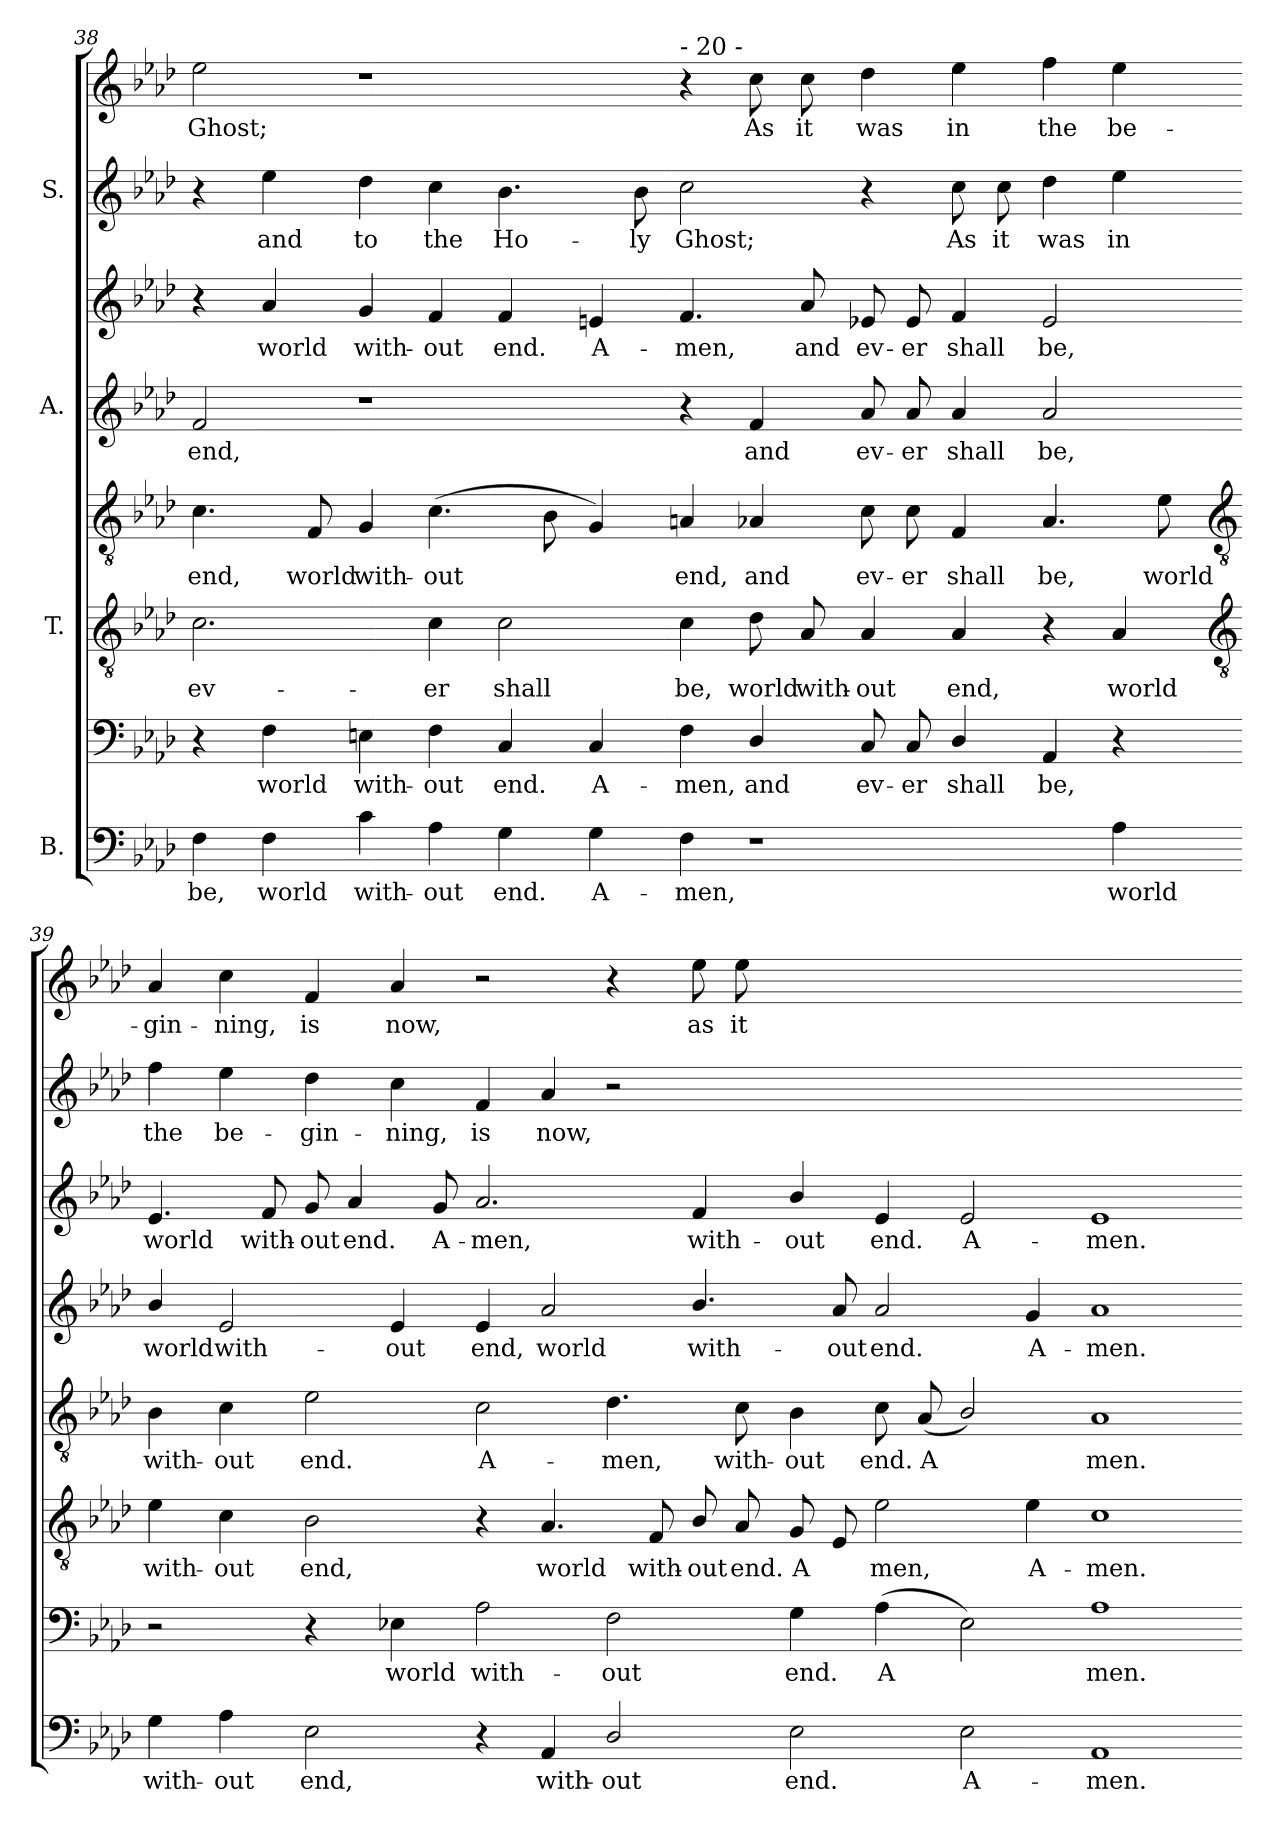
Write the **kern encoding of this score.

**kern	**text	**kern	**text	**kern	**text	**kern	**text	**kern	**text	**kern	**text	**kern	**text	**kern	**text
*part4	*part4	*part4	*part4	*part3	*part3	*part3	*part3	*part2	*part2	*part2	*part2	*part1	*part1	*part1	*part1
*staff8	*staff8	*staff7	*staff7	*staff6	*staff6	*staff5	*staff5	*staff4	*staff4	*staff3	*staff3	*staff2	*staff2	*staff1	*staff1
*I"B.	*	*	*	*I"T.	*	*	*	*I"A.	*	*	*	*I"S.	*	*	*
!!LO:LB:g=z
*clefF4	*	*clefF4	*	*clefGv2	*	*clefGv2	*	*clefG2	*	*clefG2	*	*clefG2	*	*clefG2	*
*k[b-e-a-d-]	*	*k[b-e-a-d-]	*	*k[b-e-a-d-]	*	*k[b-e-a-d-]	*	*k[b-e-a-d-]	*	*k[b-e-a-d-]	*	*k[b-e-a-d-]	*	*k[b-e-a-d-]	*
*A-:	*	*A-:	*	*A-:	*	*A-:	*	*A-:	*	*A-:	*	*A-:	*	*A-:	*
=38	=38	=38	=38	=38	=38	=38	=38	=38	=38	=38	=38	=38	=38	=38	=38
!	!LO:LY:b	!	!	!	!LO:LY:b	!	!LO:LY:b	!	!LO:LY:b	!	!	!	!	!	!LO:LY:b
4F	be,	4r	.	2.c	ev-	4.c	end,	2f	end,	4r	.	4r	.	2ee-	Ghost;
!	!LO:LY:b	!	!LO:LY:b	!	!	!	!	!	!	!	!LO:LY:b	!	!LO:LY:b	!	!
4F	world	4F	world	.	.	.	.	.	.	4a-	world	4ee-	-and	.	.
!	!	!	!	!	!	!	!LO:LY:b	!	!	!	!	!	!	!	!
.	.	.	.	.	.	8F	world	.	.	.	.	.	.	.	.
!	!LO:LY:b	!	!LO:LY:b	!	!	!	!LO:LY:b	!	!	!	!LO:LY:b	!	!LO:LY:b	!	!
4c	with-	4En	with-	.	.	4G	with-	1r	.	4g	with-	4dd-	to	1r	.
!	!LO:LY:b	!	!LO:LY:b	!	!LO:LY:b	!	!LO:LY:b	!	!	!	!LO:LY:b	!	!LO:LY:b	!	!
4A-	-out	4F	-out	4c	-er	(>4.c	-out	.	.	4f	-out	4cc	the	.	.
!	!LO:LY:b	!	!LO:LY:b	!	!LO:LY:b	!	!	!	!	!	!LO:LY:b	!	!LO:LY:b	!	!
4G	end.	4C	end.	2c	shall	.	.	.	.	4f	end.	4.b-	Ho-	.	.
.	.	.	.	.	.	8B-	.	.	.	.	.	.	.	.	.
!	!LO:LY:b	!	!LO:LY:b	!	!	!	!	!	!	!	!LO:LY:b	!	!	!	!
4G	A-	4C	A-	.	.	4G)	.	.	.	4en	A-	.	.	.	.
!	!	!	!	!	!	!	!	!	!	!	!	!	!LO:LY:b	!	!
.	.	.	.	.	.	.	.	.	.	.	.	8b-	-ly	.	.
!	!	!	!	!	!	!	!	!	!	!	!	!	!	!LO:TX:a:t=- 20 -	!
!	!LO:LY:b	!	!LO:LY:b	!	!LO:LY:b	!	!LO:LY:b	!	!	!	!LO:LY:b	!	!LO:LY:b	!	!
4F	-men,	4F	-men,	4c	be,	4An	end,	4r	.	4.f	-men,	2cc	Ghost;	4r	.
!	!	!	!LO:LY:b	!	!LO:LY:b	!	!LO:LY:b	!	!LO:LY:b	!	!	!	!	!	!LO:LY:b
1r	.	4D-/	and	8d-	world	4A-X	and	4f	and	.	.	.	.	8cc	As
!	!	!	!	!	!LO:LY:b	!	!	!	!	!	!LO:LY:b	!	!	!	!LO:LY:b
.	.	.	.	8A-	with-	.	.	.	.	8a-	and	.	.	8cc	it
!	!	!	!LO:LY:b	!	!LO:LY:b	!	!LO:LY:b	!	!LO:LY:b	!	!LO:LY:b	!	!	!	!LO:LY:b
.	.	8C/	ev-	4A-	-out	8c	ev-	8a-	ev-	8e-X	ev-	4r	.	4dd-	was
!	!	!	!LO:LY:b	!	!	!	!LO:LY:b	!	!LO:LY:b	!	!LO:LY:b	!	!	!	!
.	.	8C/	-er	.	.	8c	-er	8a-	-er	8e-	-er	.	.	.	.
!	!	!	!LO:LY:b	!	!LO:LY:b	!	!LO:LY:b	!	!LO:LY:b	!	!LO:LY:b	!	!LO:LY:b	!	!LO:LY:b
.	.	4D-/	shall	4A-	end,	4F	shall	4a-	shall	4f	shall	8cc	As	4ee-	in
!	!	!	!	!	!	!	!	!	!	!	!	!	!LO:LY:b	!	!
.	.	.	.	.	.	.	.	.	.	.	.	8cc	it	.	.
!	!	!	!LO:LY:b	!	!	!	!LO:LY:b	!	!LO:LY:b	!	!LO:LY:b	!	!LO:LY:b	!	!LO:LY:b
.	.	4AA-	be,	4r	.	4.A-	be,	2a-	be,	2e-	be,	4dd-	was	4ff	the
!	!LO:LY:b	!	!	!	!LO:LY:b	!	!	!	!	!	!	!	!LO:LY:b	!	!LO:LY:b
4A-	world	4r	.	4A-	world	.	.	.	.	.	.	4ee-	in	4ee-	be-
!	!	!	!	!	!	!	!LO:LY:b	!	!	!	!	!	!	!	!
.	.	.	.	.	.	8e-	world	.	.	.	.	.	.	.	.
!!LO:LB:g=z
=39-	=39-	=39-	=39-	=39-	=39-	=39-	=39-	=39-	=39-	=39-	=39-	=39-	=39-	=39-	=39-
*	*	*	*	*clefGv2	*	*clefGv2	*	*	*	*	*	*	*	*	*
!	!LO:LY:b	!	!	!	!LO:LY:b	!	!LO:LY:b	!	!LO:LY:b	!	!LO:LY:b	!	!LO:LY:b	!	!LO:LY:b
4G	with-	2r	.	4e-	with-	4B-	with-	4b-/	world	4.e-	world	4ff	the	4a-	-gin-
!	!LO:LY:b	!	!	!	!LO:LY:b	!	!LO:LY:b	!	!LO:LY:b	!	!	!	!LO:LY:b	!	!LO:LY:b
4A-	-out	.	.	4c	-out	4c	-out	2e-/	with-	.	.	4ee-	be-	4cc	-ning,
!	!	!	!	!	!	!	!	!	!	!	!LO:LY:b	!	!	!	!
.	.	.	.	.	.	.	.	.	.	8f	with-	.	.	.	.
!	!LO:LY:b	!	!	!	!LO:LY:b	!	!LO:LY:b	!	!	!	!LO:LY:b	!	!LO:LY:b	!	!LO:LY:b
2E-	end,	4r	.	2B-	end,	2e-	end.	.	.	8g	-out	4dd-	-gin-	4f	is
!	!	!	!	!	!	!	!	!	!	!	!LO:LY:b	!	!	!	!
.	.	.	.	.	.	.	.	.	.	4a-	end.	.	.	.	.
!	!	!	!LO:LY:b	!	!	!	!	!	!LO:LY:b	!	!	!	!LO:LY:b	!	!LO:LY:b
.	.	4E-	world	.	.	.	.	4e-/	-out	.	.	4cc	-ning,	4a-	now,
!	!	!	!	!	!	!	!	!	!	!	!LO:LY:b	!	!	!	!
.	.	.	.	.	.	.	.	.	.	8g	A-	.	.	.	.
!	!	!	!LO:LY:b	!	!	!	!LO:LY:b	!	!LO:LY:b	!	!LO:LY:b	!	!LO:LY:b	!	!
4r	.	2A-	with-	4r	.	2c	A-	4e-/	end,	2.a-	-men,	4f	is	2r	.
!	!LO:LY:b	!	!	!	!LO:LY:b	!	!	!	!LO:LY:b	!	!	!	!LO:LY:b	!	!
4AA-	with-	.	.	4.A-	world	.	.	2a-/	world	.	.	4a-	now,	.	.
!	!LO:LY:b	!	!LO:LY:b	!	!	!	!LO:LY:b	!	!	!	!	!	!	!	!
2D-/	-out	2F	-out	.	.	4.d-	-men,	.	.	.	.	2r	.	4r	.
!	!	!	!	!	!LO:LY:b	!	!	!	!	!	!	!	!	!	!
.	.	.	.	8F	with-	.	.	.	.	.	.	.	.	.	.
!	!	!	!	!	!LO:LY:b	!	!	!	!LO:LY:b	!	!LO:LY:b	!	!	!	!LO:LY:b
.	.	.	.	8B-/	-out	.	.	4.b-/	with-	4f	with-	.	.	8ee-	as
!	!	!	!	!	!LO:LY:b	!	!LO:LY:b	!	!	!	!	!	!	!	!LO:LY:b
.	.	.	.	8A-	end.	8c	with-	.	.	.	.	.	.	8ee-	it
!	!LO:LY:b	!	!LO:LY:b	!	!LO:LY:b	!	!LO:LY:b	!	!	!	!LO:LY:b	!	!	!	!
2E-	end.	4G	end.	8G	A	4B-	-out	.	.	4b-/	-out	0ryy	.	0ryy	.
!	!	!	!	!	!	!	!	!	!LO:LY:b	!	!	!	!	!	!
.	.	.	.	8E-	.	.	.	8a-	-out	.	.	.	.	.	.
!	!	!	!LO:LY:b	!	!LO:LY:b	!	!LO:LY:b	!	!LO:LY:b	!	!LO:LY:b	!	!	!	!
.	.	(>4A-	A	2e-	men,	8c	end.	2a-	end.	4e-	end.	.	.	.	.
!	!	!	!	!	!	!	!LO:LY:b	!	!	!	!	!	!	!	!
.	.	.	.	.	.	(<8A-	A	.	.	.	.	.	.	.	.
!	!LO:LY:b	!	!	!	!	!	!	!	!	!	!LO:LY:b	!	!	!	!
2E-	A-	2E-)	.	.	.	2B-/)	.	.	.	2e-	A-	.	.	.	.
!	!	!	!	!	!LO:LY:b	!	!	!	!LO:LY:b	!	!	!	!	!	!
.	.	.	.	4e-	A-	.	.	4g	A-	.	.	.	.	.	.
!	!LO:LY:b	!	!LO:LY:b	!	!LO:LY:b	!	!LO:LY:b	!	!LO:LY:b	!	!LO:LY:b	!	!	!	!
1AA-	-men.	1A-	men.	1c	-men.	1A-	men.	1a-	-men.	1e-	-men.	.	.	.	.
=-	=-	=-	=-	=-	=-	=-	=-	=-	=-	=-	=-	=-	=-	=-	=-
*-	*-	*-	*-	*-	*-	*-	*-	*-	*-	*-	*-	*-	*-	*-	*-
